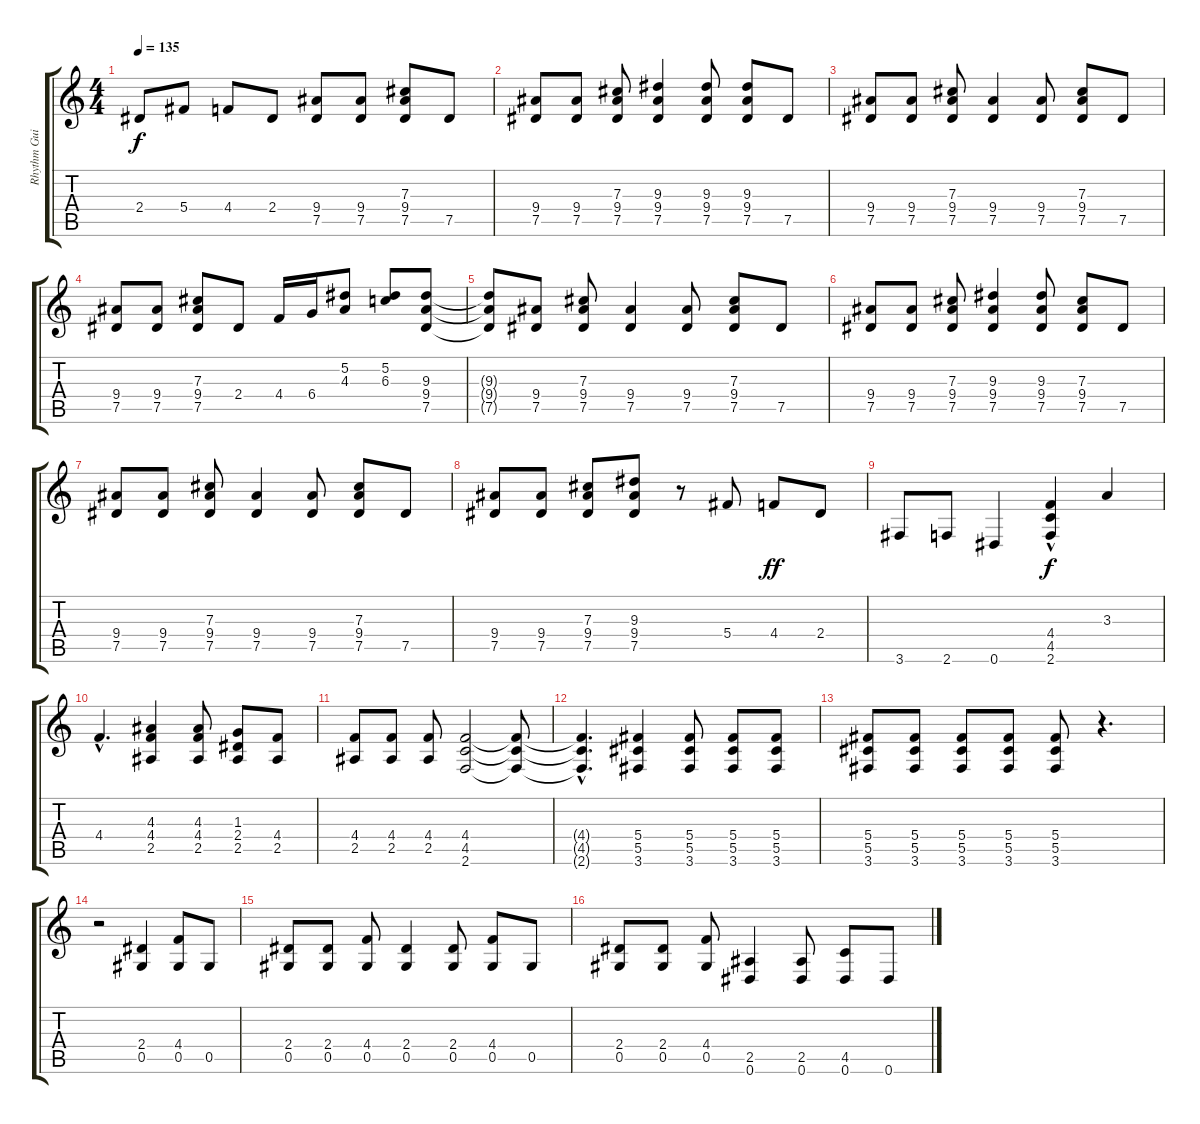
\track ("Rhythm Guitar" "Rhythm Gui") {instrument acousticguitarsteel}
\staff {score tabs}
\tuning (Eb4 Bb3 Gb3 Db3 Ab2 Eb2) {hide}
\ts (4 4)
\tempo 135
\clef g2
\ks c
2.4{t}.8{dy f} 5.4.8 4.4.8 2.4.8 (9.4 7.5).8 (9.4 7.5).8 (7.3 9.4 7.5).8 7.5.8 |
(9.4 7.5).8 (9.4 7.5).8 (7.3 9.4 7.5).8 (9.3 9.4 7.5).4 (9.3 9.4 7.5).8 (9.3 9.4 7.5).8 7.5.8 |
(9.4 7.5).8 (9.4 7.5).8 (7.3 9.4 7.5).8 (9.4 7.5).4 (9.4 7.5).8 (7.3 9.4 7.5).8 7.5.8 |
(9.4 7.5).8 (9.4 7.5).8 (7.3 9.4 7.5).8 2.4.8 4.4.16 6.4.16 (5.2 4.3).8 (5.2 6.3).8 (9.3 9.4 7.5).8 |
(9.3{t} 9.4{t} 7.5{t}).8 (9.4 7.5).8 (7.3 9.4 7.5).8 (9.4 7.5).4 (9.4 7.5).8 (7.3 9.4 7.5).8 7.5.8 |
(9.4 7.5).8 (9.4 7.5).8 (7.3 9.4 7.5).8 (9.3 9.4 7.5).4 (9.3 9.4 7.5).8 (7.3 9.4 7.5).8 7.5.8 |
(9.4 7.5).8 (9.4 7.5).8 (7.3 9.4 7.5).8 (9.4 7.5).4 (9.4 7.5).8 (7.3 9.4 7.5).8 7.5.8 |
(9.4 7.5).8 (9.4 7.5).8 (7.3 9.4 7.5).8 (9.3 9.4 7.5).8 r.8 5.4.8 4.4.8{dy ff} 2.4.8 |
3.6.8 2.6.8 0.6.4 (4.4 4.5{hac} 2.6{hac}).4{dy f} 3.3.4 |
4.4{hac}.4{d} (4.3 4.4 2.5).4 (4.3 4.4 2.5).8 (1.3 2.4 2.5).8 (4.4 2.5).8 |
(4.4 2.5).8 (4.4 2.5).8 (4.4 2.5).8 (4.4 4.5 2.6).2 (4.4{t} 4.5{t} 2.6{t}).8 |
(4.4{hac t} 4.5{hac t} 2.6{hac t}).4{d} (5.4 5.5 3.6).4 (5.4 5.5 3.6).8 (5.4 5.5 3.6).8 (5.4 5.5 3.6).8 |
(5.4 5.5 3.6).8 (5.4 5.5 3.6).8 (5.4 5.5 3.6).8 (5.4 5.5 3.6).8 (5.4 5.5 3.6).8 r.4{d} |
r.2 (2.4 0.5).4 (4.4 0.5).8 0.5.8 |
(2.4 0.5).8 (2.4 0.5).8 (4.4 0.5).8 (2.4 0.5).4 (2.4 0.5).8 (4.4 0.5).8 0.5.8 |
(2.4 0.5).8 (2.4 0.5).8 (4.4 0.5).8 (2.5 0.6).4 (2.5 0.6).8 (4.5 0.6).8 0.6.8
